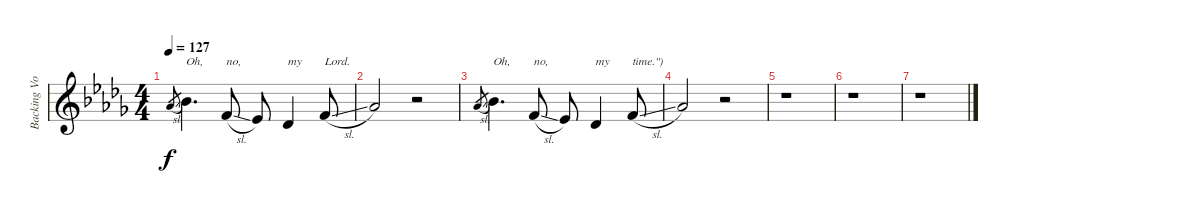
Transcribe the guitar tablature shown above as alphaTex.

\track ("Backing Vocals 1" "Backing Vo") {instrument lead6voice}
\staff {score}
\tuning (E4 B3 G3 D3 A2 E2) {hide}
\ts (4 4)
\tempo 127
\clef g2
\ks bbminor
4.1{sl}.8{gr dy f} 6.1.4{d txt "Oh,"} 6.2{sl}.8{txt "no,"} 4.2.8 6.3.4{txt "my"} 6.2{sl}.8{txt "Lord."} |
9.2.2 r.2 |
4.1{sl}.8{gr} 6.1.4{d txt "Oh,"} 6.2{sl}.8{txt "no,"} 4.2.8 6.3.4{txt "my"} 6.2{sl}.8{txt "time.\")"} |
9.2.2 r.2 |
r.1 |
r.1 |
r.1
